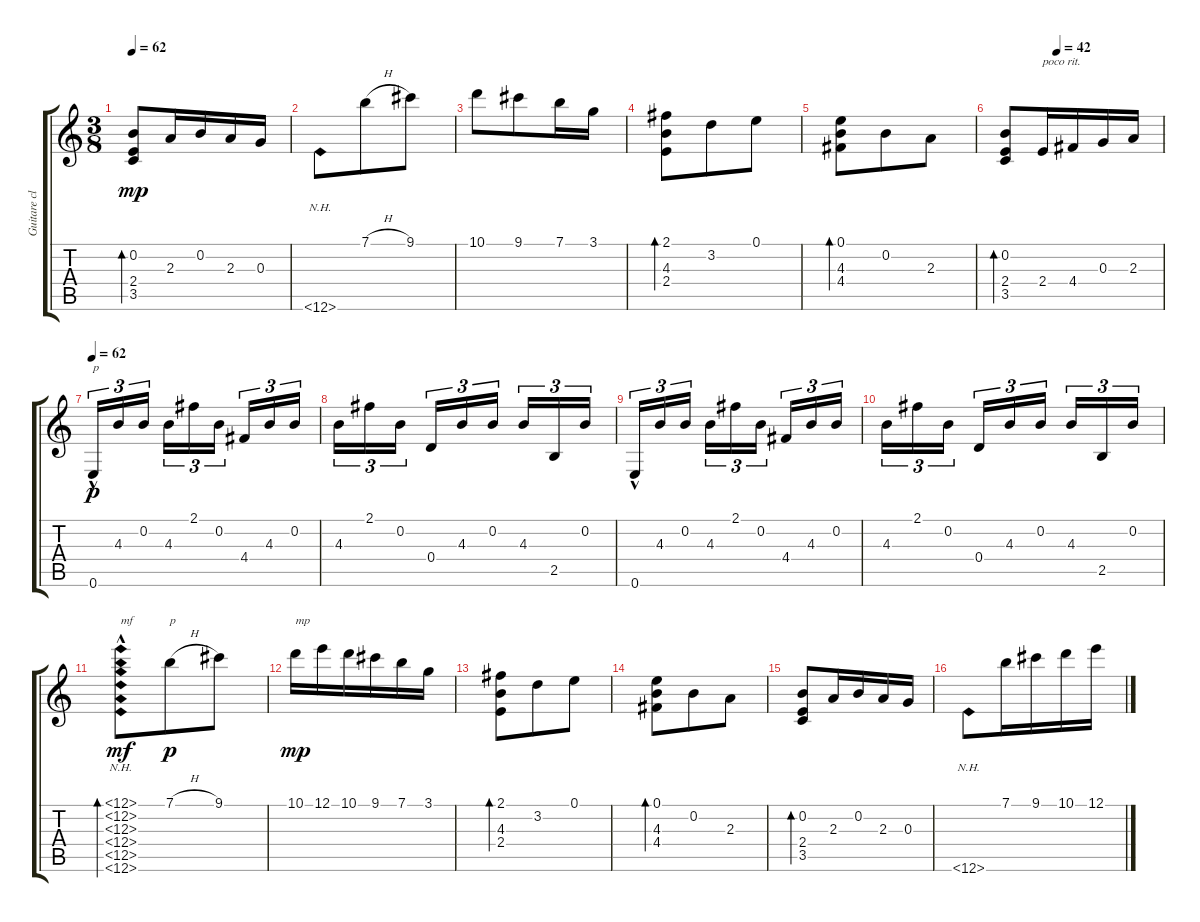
\track ("Guitare classique" "Guitare cl") {instrument acousticguitarnylon}
\staff {score tabs}
\tuning (E4 B3 G3 D3 A2 E2) {hide}
\ts (3 8)
\tempo 62
\clef g2
\ks c
(0.2 2.4 3.5).8{bd 120 dy mp} 2.3.16 0.2.16 2.3.16 0.3.16 |
12.6{nh}.8 7.1{h}.8 9.1.8 |
10.1.8 9.1.8 7.1.16 3.1.16 |
(2.1 4.3 2.4).8{bd 120} 3.2.8 0.1.8 |
(0.1 4.3 4.4).8{bd 120} 0.2.8 2.3.8 |
\tempo (42 0.3333333333333333)
(0.2 2.4 3.5).8{bd 120} 2.4.16{txt "poco rit."} 4.4.16 0.3.16 2.3.16 |
\tempo 62
0.6{hac}.16{tu (3 2) txt "p" dy p} 4.3.16{tu (3 2)} 0.2.16{tu (3 2)} 4.3.16{tu (3 2)} 2.1.16{tu (3 2)} 0.2.16{tu (3 2)} 4.4.16{tu (3 2)} 4.3.16{tu (3 2)} 0.2.16{tu (3 2)} |
4.3.16{tu (3 2)} 2.1.16{tu (3 2)} 0.2.16{tu (3 2)} 0.4.16{tu (3 2)} 4.3.16{tu (3 2)} 0.2.16{tu (3 2)} 4.3.16{tu (3 2)} 2.5.16{tu (3 2)} 0.2.16{tu (3 2)} |
0.6{hac}.16{tu (3 2)} 4.3.16{tu (3 2)} 0.2.16{tu (3 2)} 4.3.16{tu (3 2)} 2.1.16{tu (3 2)} 0.2.16{tu (3 2)} 4.4.16{tu (3 2)} 4.3.16{tu (3 2)} 0.2.16{tu (3 2)} |
4.3.16{tu (3 2)} 2.1.16{tu (3 2)} 0.2.16{tu (3 2)} 0.4.16{tu (3 2)} 4.3.16{tu (3 2)} 0.2.16{tu (3 2)} 4.3.16{tu (3 2)} 2.5.16{tu (3 2)} 0.2.16{tu (3 2)} |
(12.1{nh} 12.2{nh hac} 12.3{nh hac} 12.4{nh hac} 12.5{nh hac} 12.6{nh hac}).8{bd 120 txt "mf" dy mf} 7.1{h}.8{txt "p" dy p} 9.1.8 |
10.1.16{txt "mp" dy mp} 12.1.16 10.1.16 9.1.16 7.1.16 3.1.16 |
(2.1 4.3 2.4).8{bd 120} 3.2.8 0.1.8 |
(0.1 4.3 4.4).8{bd 120} 0.2.8 2.3.8 |
(0.2 2.4 3.5).8{bd 120} 2.3.16 0.2.16 2.3.16 0.3.16 |
12.6{nh}.8 7.1.16 9.1.16 10.1.16 12.1.16
